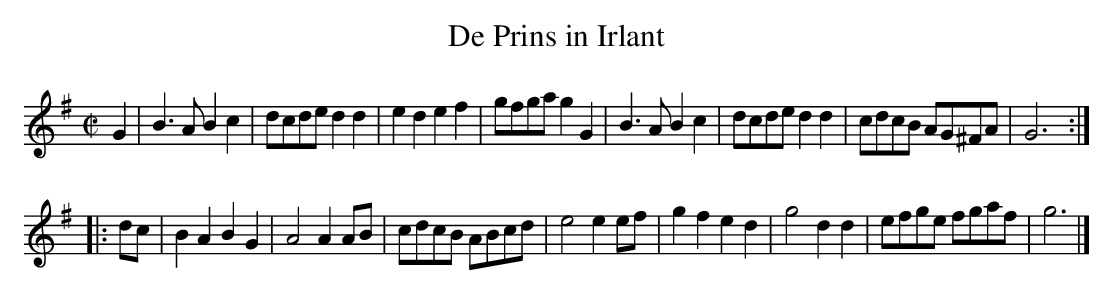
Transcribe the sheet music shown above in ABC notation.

X:1
T:De Prins in Irlant
M:C|
K:Gmaj
G2|B3AB2c2|dcded2d2|e2d2e2f2|gfgag2G2|B3AB2c2|dcded2d2|cdcB AG^FA|G6:|
|:dc|B2A2B2G2|A4A2AB|cdcB ABcd|e4e2ef|g2f2e2d2|g4d2d2|efge fgaf|g6|]
